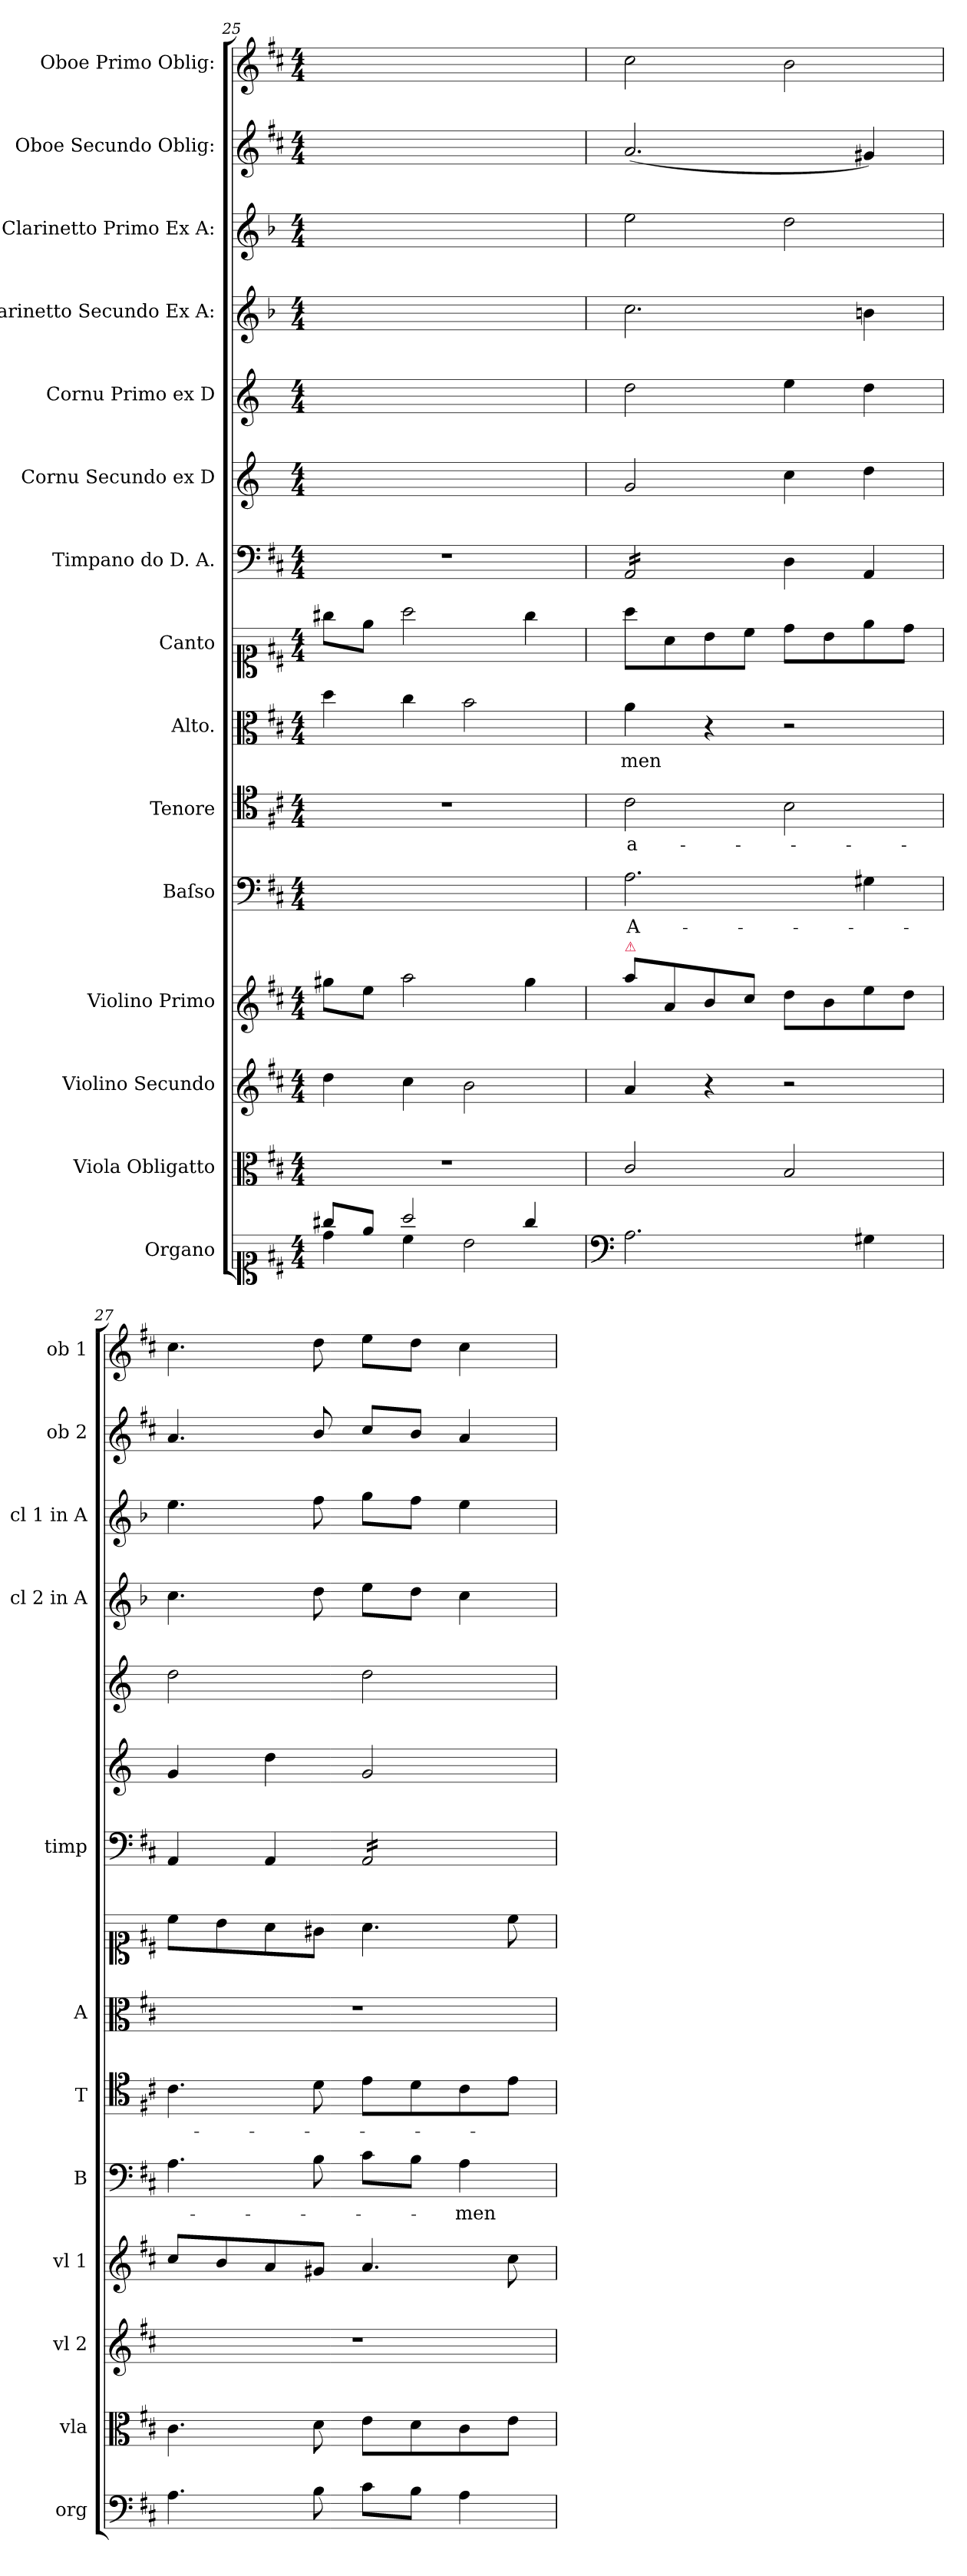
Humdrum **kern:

**kern	**kern	**kern	**kern	**kern	**text	**kern	**text	**kern	**text	**kern	**kern	**kern	**kern	**kern	**kern	**kern	**kern
*part15	*part14	*part13	*part12	*part11	*part11	*part10	*part10	*part9	*part9	*part8	*part7	*part6	*part5	*part4	*part3	*part2	*part1
*staff15	*staff14	*staff13	*staff12	*staff11	*staff11	*staff10	*staff10	*staff9	*staff9	*staff8	*staff7	*staff6	*staff5	*staff4	*staff3	*staff2	*staff1
*I"Organo	*I"Viola Obligatto	*I"Violino Secundo	*I"Violino Primo	*I"Baſso	*	*I"Tenore	*	*I"Alto.	*	*I"Canto	*I"Timpano do D. A.	*I"Cornu Secundo ex D	*I"Cornu Primo ex D	*I"Clarinetto Secundo Ex A:	*I"Clarinetto Primo Ex A:	*I"Oboe Secundo Oblig:	*I"Oboe Primo Oblig:
*I'org	*I'vla	*I'vl 2	*I'vl 1	*I'B	*	*I'T	*	*I'A	*	*	*I'timp	*	*	*I'cl 2 in A	*I'cl 1 in A	*I'ob 2	*I'ob 1
*clefC1	*clefC3	*clefG2	*clefG2	*clefF4	*	*clefC4	*	*clefC3	*	*clefC1	*clefF4	*clefG2	*clefG2	*clefG2	*clefG2	*clefG2	*clefG2
*	*	*	*	*	*	*	*	*	*	*	*	*ITrd6c10	*ITrd6c10	*ITrd2c3	*ITrd2c3	*	*
*k[f#c#]	*k[f#c#]	*k[f#c#]	*k[f#c#]	*k[f#c#]	*	*k[f#c#]	*	*k[f#c#]	*	*k[f#c#]	*k[f#c#]	*k[f#c#]	*k[f#c#]	*k[f#c#]	*k[f#c#]	*k[f#c#]	*k[f#c#]
*D:	*D:	*D:	*D:	*D:	*	*D:	*	*D:	*	*D:	*D:	*D:	*D:	*D:	*D:	*D:	*D:
*M4/4	*M4/4	*M4/4	*M4/4	*M4/4	*	*M4/4	*	*M4/4	*	*M4/4	*M4/4	*M4/4	*M4/4	*M4/4	*M4/4	*M4/4	*M4/4
=25	=25	=25	=25	=25	=25	=25	=25	=25	=25	=25	=25	=25	=25	=25	=25	=25	=25
*^	*	*	*	*	*	*	*	*	*	*	*	*	*	*	*	*	*
8gg#X/L	4dd\	1r	4dd\	8gg#X\L	1ryy	.	1r	.	4dd\	.	8gg#X\L	1r	1ryy	1ryy	1ryy	1ryy	1ryy	1ryy
8ee/J	.	.	.	8ee\J	.	.	.	.	.	.	8ee\J	.	.	.	.	.	.	.
2aa/	4cc#\	.	4cc#\	2aa\	.	.	.	.	4cc#\	.	2aa\	.	.	.	.	.	.	.
.	2b\	.	2b\	.	.	.	.	.	2b\	.	.	.	.	.	.	.	.	.
4gg#/	.	.	.	4gg#\	.	.	.	.	.	.	4gg#\	.	.	.	.	.	.	.
*v	*v	*	*	*	*	*	*	*	*	*	*	*	*	*	*	*	*	*
=26	=26	=26	=26	=26	=26	=26	=26	=26	=26	=26	=26	=26	=26	=26	=26	=26	=26
*clefF4	*	*	*	*	*	*	*	*	*	*	*	*	*	*	*	*	*
!	!	!	!LO:TX:a:color=crimson:t=⚠	!	!	!	!	!	!	!	!	!	!	!	!	!	!
*	*	*	*	*	*	*	*	*	*	*	*tremolo	*	*	*	*	*	*
2.A\	2c#/	4a/	8aa\L	2.A\	A-	2c#\	a-	4a\	-men	8aa\L	16AA/LL	2A/	2e\	2.a\	2cc#\	(2.a/	2cc#\
.	.	.	.	.	.	.	.	.	.	.	16AA/	.	.	.	.	.	.
.	.	.	8a/	.	.	.	.	.	.	8a\	16AA/	.	.	.	.	.	.
.	.	.	.	.	.	.	.	.	.	.	16AA/	.	.	.	.	.	.
.	.	4r	8b/	.	.	.	.	4r	.	8b\	16AA/	.	.	.	.	.	.
.	.	.	.	.	.	.	.	.	.	.	16AA/	.	.	.	.	.	.
.	.	.	8cc#/J	.	.	.	.	.	.	8cc#\J	16AA/	.	.	.	.	.	.
.	.	.	.	.	.	.	.	.	.	.	16AA/JJ	.	.	.	.	.	.
*	*	*	*	*	*	*	*	*	*	*	*Xtremolo	*	*	*	*	*	*
.	2B/	2r	8dd\L	.	.	2B\	.	2r	.	8dd\L	4D\	4d\	4f#\	.	2b\	.	2b\
.	.	.	8b\	.	.	.	.	.	.	8b\	.	.	.	.	.	.	.
4G#X\	.	.	8ee\	4G#X\	.	.	.	.	.	8ee\	4AA/	4e\	4e\	4g#X\	.	4g#X/)	.
.	.	.	8dd\J	.	.	.	.	.	.	8dd\J	.	.	.	.	.	.	.
=27	=27	=27	=27	=27	=27	=27	=27	=27	=27	=27	=27	=27	=27	=27	=27	=27	=27
4.A\	4.c#\	1r	8cc#/L	4.A\	.	4.c#\	.	1r	.	8cc#\L	4AA/	4A/	2e\	4.a\	4.cc#\	4.a/	4.cc#\
.	.	.	8b/	.	.	.	.	.	.	8b\	.	.	.	.	.	.	.
.	.	.	8a/	.	.	.	.	.	.	8a\	4AA/	4e\	.	.	.	.	.
8B\	8d\	.	8g#X/J	8B\	.	8d\	.	.	.	8g#X\J	.	.	.	8b\	8dd\	8b/	8dd\
*	*	*	*	*	*	*	*	*	*	*	*tremolo	*	*	*	*	*	*
8c#\L	8e\L	.	4.a/	8c#\L	.	8e\L	.	.	.	4.a\	16AA/LL	2A/	2e\	8cc#\L	8ee\L	8cc#/L	8ee\L
.	.	.	.	.	.	.	.	.	.	.	16AA/	.	.	.	.	.	.
8B\J	8d\	.	.	8B\J	.	8d\	.	.	.	.	16AA/	.	.	8b\J	8dd\J	8b/J	8dd\J
.	.	.	.	.	.	.	.	.	.	.	16AA/	.	.	.	.	.	.
4A\	8c#\	.	.	4A\	-men	8c#\	.	.	.	.	16AA/	.	.	4a\	4cc#\	4a/	4cc#\
.	.	.	.	.	.	.	.	.	.	.	16AA/	.	.	.	.	.	.
.	8e\J	.	8cc#\	.	.	8e\J	.	.	.	8cc#\	16AA/	.	.	.	.	.	.
.	.	.	.	.	.	.	.	.	.	.	16AA/JJ	.	.	.	.	.	.
*	*	*	*	*	*	*	*	*	*	*	*Xtremolo	*	*	*	*	*	*
=	=	=	=	=	=	=	=	=	=	=	=	=	=	=	=	=	=
*-	*-	*-	*-	*-	*-	*-	*-	*-	*-	*-	*-	*-	*-	*-	*-	*-	*-
